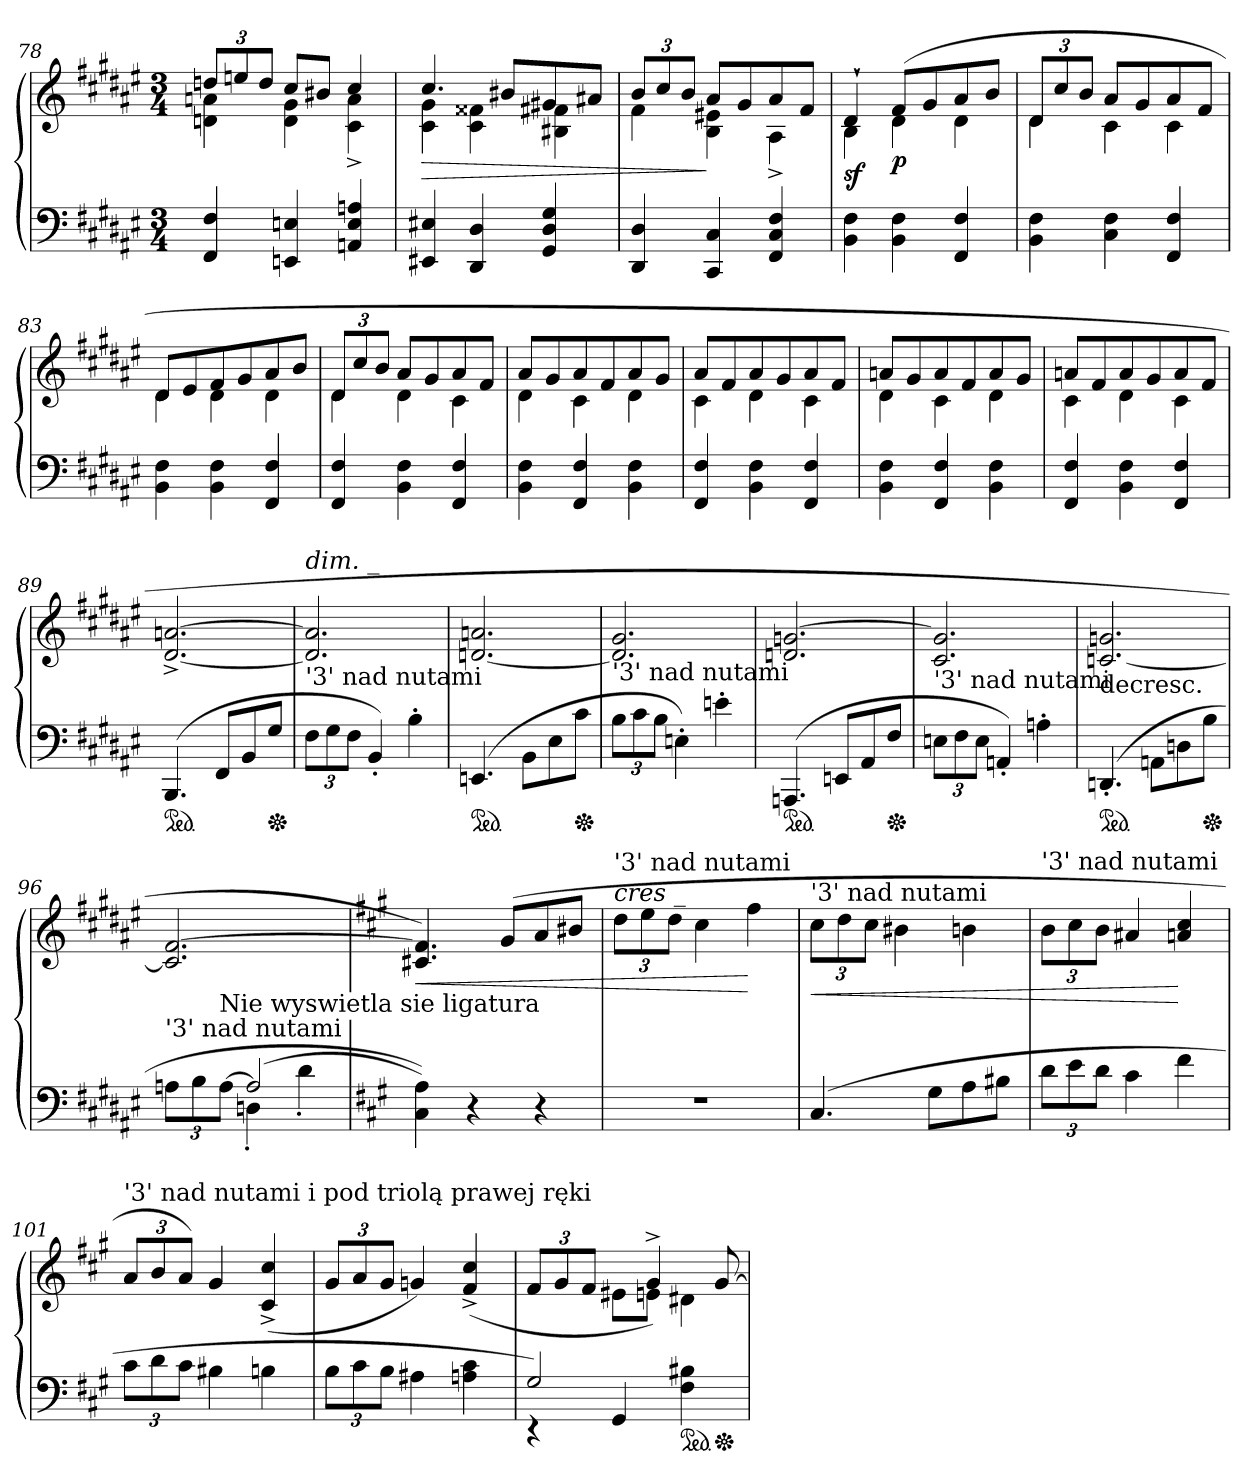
**kern	**kern	**dynam
*part1	*part1	*part1
*staff2	*staff1	*staff1/2
*clefF4	*clefG2	*
*k[f#c#g#d#a#e#]	*k[f#c#g#d#a#e#]	*
*M3/4	*M3/4	*
=78	=78	=78
*	*^	*
4FF#/ 4F#/	12ddn/L	4dn\ 4an\	.
.	12een/	.	.
.	12dd/J	.	.
4EEn/ 4En/	8cc#/L	4d\ 4g#\	.
.	8b#X/J	.	.
4AAn/ 4E/ 4An/	4cc#/	4c#^\ 4a^\	.
=79	=79	=79	=79
4EE#X/ 4E#X/	4.cc#/	4c#\ 4g#\	>
4DD#/ 4D#/	.	4c#\ 4f##X\	.
.	8b#X/L	.	.
4GG#/ 4D#/ 4G#/	8g#X/	4B#X\ 4f#X\	.
.	8a#X/J	.	.
=80	=80	=80	=80
4DD#/ 4D#/	12b/L	4f#\	.
.	12cc#/	.	.
.	12b/J	.	.
4CC#/ 4C#/	8a#/L	4B\ 4e#X\	]
.	8g#/	.	.
4FF#/ 4C#/ 4F#/	8a#/	4A#^\	.
.	8f#/J	.	.
=81	=81	=81	=81
4BB\ 4F#\	4d#`/	4B\	sf
4BB\ 4F#\	(8f#/L	4d#\	p
.	8g#/	.	.
4FF#/ 4F#/	8a#/	4d#\	.
.	8b/J	.	.
=82	=82	=82	=82
4BB\ 4F#\	12d#/L	4d#\	.
.	12cc#/	.	.
.	12b/J	.	.
4C#\ 4F#\	8a#/L	4c#\	.
.	8g#/	.	.
4FF#/ 4F#/	8a#/	4c#\	.
.	8f#/J	.	.
=83	=83	=83	=83
4BB\ 4F#\	8d#/L	4d#\	.
.	8e#/	.	.
4BB\ 4F#\	8f#/	4d#\	.
.	8g#/	.	.
4FF#/ 4F#/	8a#/	4d#\	.
.	8b/J	.	.
=84	=84	=84	=84
4FF#/ 4F#/	12d#/L	4d#\	.
.	12cc#/	.	.
.	12b/J	.	.
4BB\ 4F#\	8a#/L	4d#\	.
.	8g#/	.	.
4FF#/ 4F#/	8a#/	4c#\	.
.	8f#/J	.	.
=85	=85	=85	=85
4BB\ 4F#\	8a#/L	4d#\	.
.	8g#/	.	.
4FF#/ 4F#/	8a#/	4c#\	.
.	8f#/	.	.
4BB\ 4F#\	8a#/	4d#\	.
.	8g#/J	.	.
=86	=86	=86	=86
4FF#/ 4F#/	8a#/L	4c#\	.
.	8f#/	.	.
4BB\ 4F#\	8a#/	4d#\	.
.	8g#/	.	.
4FF#/ 4F#/	8a#/	4c#\	.
.	8f#/J	.	.
=87	=87	=87	=87
4BB\ 4F#\	8an/L	4d#\	.
.	8g#/	.	.
4FF#/ 4F#/	8a/	4c#\	.
.	8f#/	.	.
4BB\ 4F#\	8a/	4d#\	.
.	8g#/J	.	.
=88	=88	=88	=88
4FF#/ 4F#/	8an/L	4c#\	.
.	8f#/	.	.
4BB\ 4F#\	8a/	4d#\	.
.	8g#/	.	.
4FF#/ 4F#/	8a/	4c#\	.
.	8f#/J	.	.
*	*v	*v	*
=89	=89	=89
*ped	*	*
(>4.BBB/	[2.d#^/ [2.an^/	.
8FF#/L	.	.
8BB/	.	.
*Xped	*	*
8G#/J	.	.
=90	=90	=90
!	!LO:TX:a:i:t=dim. _	!
!LO:TX:a:t='3' nad nutami	!	!
12F#\L	2.d#]/ 2.an]/	.
12G#\	.	.
12F#\J	.	.
4BB'/)	.	.
4B'\	.	.
=91	=91	=91
*ped	*	*
(>4.EEn/	[2.dn/ 2.an/	.
8BB\L	.	.
8E#\	.	.
*Xped	*	*
8c#\J	.	.
=92	=92	=92
!LO:TX:a:t='3' nad nutami	!	!
12B\L	2.dn]/ 2.g#/	.
12c#\	.	.
12B\J	.	.
4En'\)	.	.
4en'\	.	.
=93	=93	=93
*ped	*	*
(4.AAAn/	2.dn/ [2.gn/	.
8EEn/L	.	.
8AA#/	.	.
*Xped	*	*
8F#/J	.	.
=94	=94	=94
!LO:TX:a:t='3' nad nutami	!	!
12En\L	2.c#/ 2.gn]/	.
12F#\	.	.
12E\J	.	.
4AAn'/)	.	.
4An'\	.	.
=95	=95	=95
!	!LO:TX:c:t=decresc.	!
*ped	*	*
(>4.DDn'/	[2.cn/ 2.gn/	.
8AAn\L	.	.
8Dn\	.	.
*Xped	*	*
8B\J	.	.
=96	=96	=96
*^	*	*
!LO:TX:a:t='3' nad nutami	!	!	!
4ryy	12AnL	2.cn] [2.f#	.
.	12B	.	.
!	!LO:TX:a:t=Nie wyswietla sie ligatura	!	!
.	[>12AJ	.	.
(2A]	4Dn'	.	.
.	4d#'\	.	.
*v	*v	*	*
=97	=97	=97
*k[f#c#g#]	*k[f#c#g#]	*
4C#\ 4A\))	4.c#X/ 4.f#]/)	<
4r	.	.
.	(>8g#/L	.
4r	8a/	.
.	8b#X/J	.
=98	=98	=98
!	!LO:TX:a:i:t=cres _	!
!	!LO:TX:a:t='3' nad nutami	!
2.r	12dd\L	.
.	12ee\	.
.	12dd\J	.
.	4cc#\	.
.	4ff#\	[
=99	=99	=99
!	!LO:TX:a:t='3' nad nutami	!
!	!	!LO:HP:b
(>4.C#/	12cc#\L	<
.	12dd\	.
.	12cc#\J	.
.	4b#X\	.
8G#\L	.	.
8A\	4bn\	.
8B#X\J	.	.
=100	=100	=100
!	!LO:TX:a:t='3' nad nutami	!
12d\L	12b\L	.
12e\	12cc#\	.
12d\J	12b\J	.
4c#\	4a#X/	.
4f#\	4an/ 4cc#/	[
=101	=101	=101
!	!LO:TX:a:t='3' nad nutami i pod triolą prawej ręki	!
12c#\L	12a/L	.
12d\	12b/	.
12c#\J	12a/J)	.
4B#X\	4g#/	.
4Bn\	(>4c#^/ 4cc#^/	.
=102	=102	=102
12B\L	12g#/L	.
12c#\	12a/	.
12B\J	12g#/J	.
4A#X\	4gn/)	.
4An\ 4c#\	(>4f#^>/ 4cc#^>/	.
=103	=103	=103
*^	*^	*
2G#)	4r	4.ryy	12f#/L	.
.	.	.	12g#/	.
.	.	.	12f#J	.
.	4GG#/	.	8e#XL	.
.	.	4g#^)	8enJ	.
*ped	*	*	*	*
4ryy	4F# 4B#X	.	4d#X	.
*Xped	*	*	*	*
.	.	[8g#	.	.
*v	*v	*	*	*
*	*v	*v	*
=	=	=
*-	*-	*-
